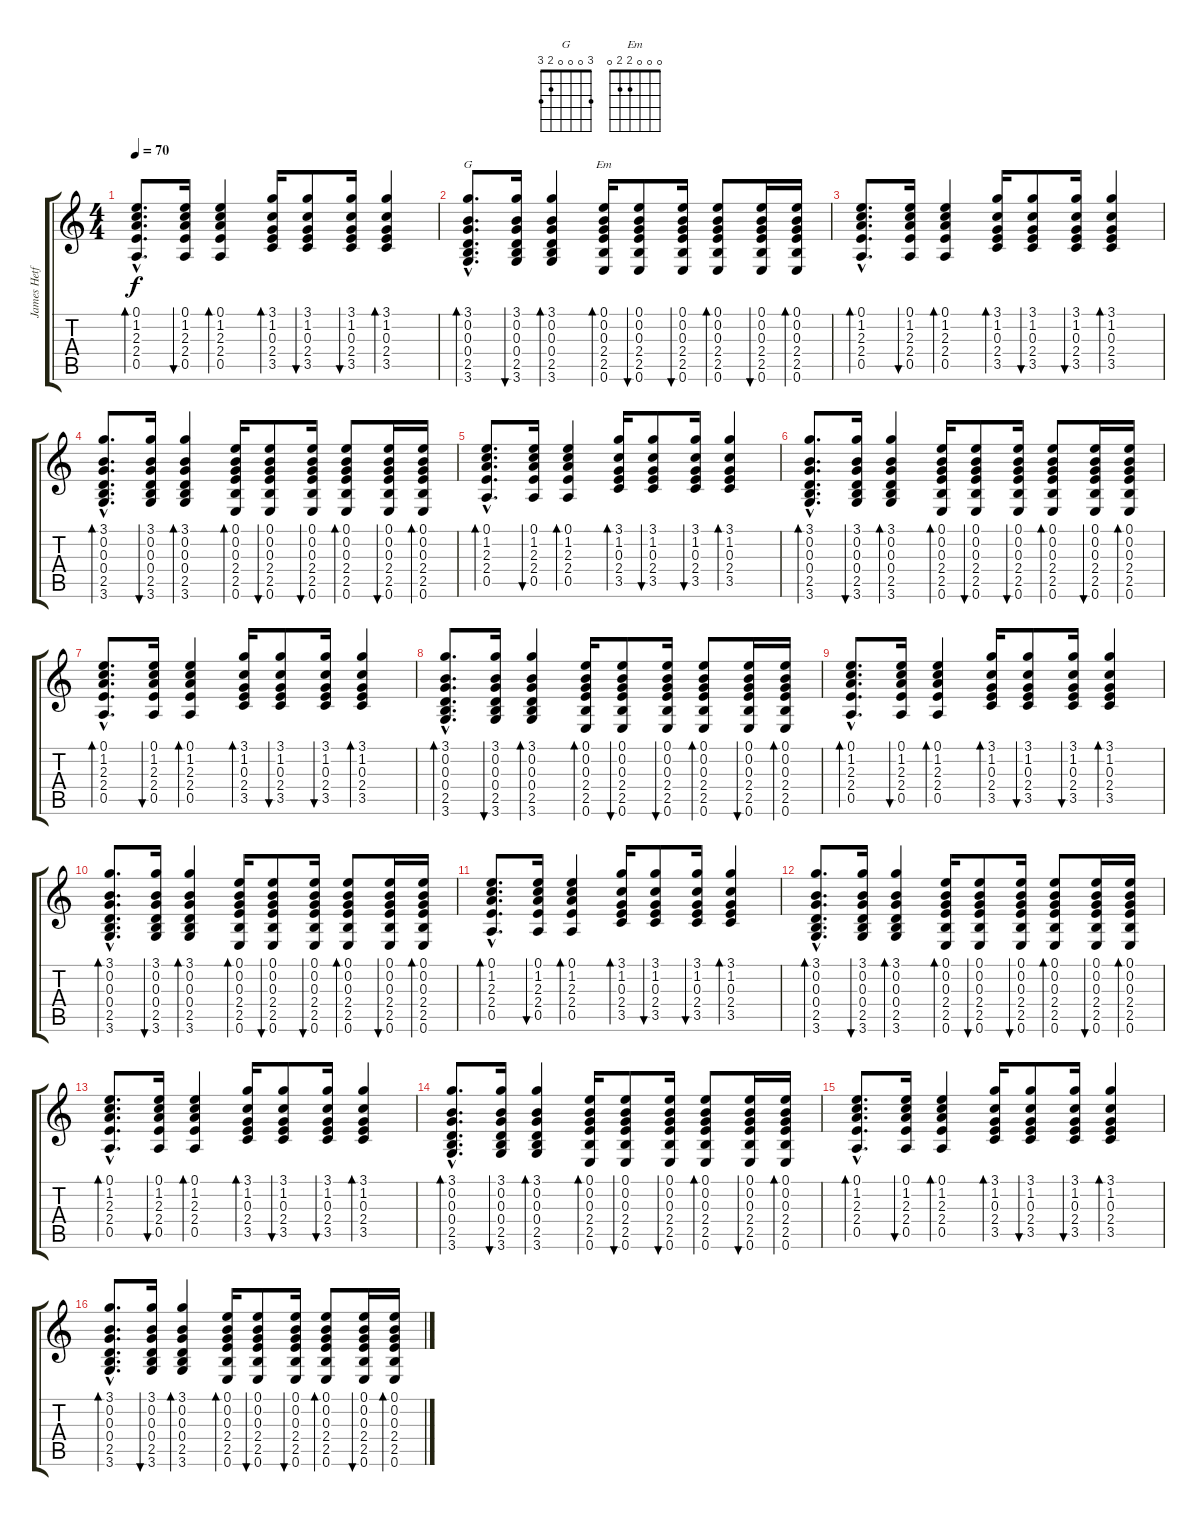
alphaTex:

\track ("James Hetfield (Acoustic Guitar)" "James Hetf") {instrument acousticguitarnylon}
\staff {score tabs}
\tuning (E4 B3 G3 D3 A2 E2) {hide}
\chord ("G" 3 0 0 0 2 3)
\chord ("Em" 0 0 0 2 2 0)
\ts (4 4)
\tempo 70
\clef g2
\ks c
(0.1{hac} 1.2{hac} 2.3{hac} 2.4{hac} 0.5{hac}).8{d bd 30 dy f} (0.1 1.2 2.3 2.4 0.5).16{bu 30} (0.1 1.2 2.3 2.4 0.5).4{bd 30} (3.1 1.2 0.3 2.4 3.5).16{bd 30} (3.1 1.2 0.3 2.4 3.5).8{bu 30} (3.1 1.2 0.3 2.4 3.5).16{bu 30} (3.1 1.2 0.3 2.4 3.5).4{bd 30} |
(3.1{hac} 0.2{hac} 0.3{hac} 0.4{hac} 2.5{hac} 3.6{hac}).8{d bd 30 ch "G"} (3.1 0.2 0.3 0.4 2.5 3.6).16{bu 30} (3.1 0.2 0.3 0.4 2.5 3.6).4{bd 30} (0.1 0.2 0.3 2.4 2.5 0.6).16{bd 30 ch "Em"} (0.1 0.2 0.3 2.4 2.5 0.6).8{bu 30} (0.1 0.2 0.3 2.4 2.5 0.6).16{bu 30} (0.1 0.2 0.3 2.4 2.5 0.6).8{bd 30} (0.1 0.2 0.3 2.4 2.5 0.6).16{bu 30} (0.1 0.2 0.3 2.4 2.5 0.6).16{bd 30} |
(0.1{hac} 1.2{hac} 2.3{hac} 2.4{hac} 0.5{hac}).8{d bd 30} (0.1 1.2 2.3 2.4 0.5).16{bu 30} (0.1 1.2 2.3 2.4 0.5).4{bd 30} (3.1 1.2 0.3 2.4 3.5).16{bd 30} (3.1 1.2 0.3 2.4 3.5).8{bu 30} (3.1 1.2 0.3 2.4 3.5).16{bu 30} (3.1 1.2 0.3 2.4 3.5).4{bd 30} |
(3.1{hac} 0.2{hac} 0.3{hac} 0.4{hac} 2.5{hac} 3.6{hac}).8{d bd 30} (3.1 0.2 0.3 0.4 2.5 3.6).16{bu 30} (3.1 0.2 0.3 0.4 2.5 3.6).4{bd 30} (0.1 0.2 0.3 2.4 2.5 0.6).16{bd 30} (0.1 0.2 0.3 2.4 2.5 0.6).8{bu 30} (0.1 0.2 0.3 2.4 2.5 0.6).16{bu 30} (0.1 0.2 0.3 2.4 2.5 0.6).8{bd 30} (0.1 0.2 0.3 2.4 2.5 0.6).16{bu 30} (0.1 0.2 0.3 2.4 2.5 0.6).16{bd 30} |
(0.1{hac} 1.2{hac} 2.3{hac} 2.4{hac} 0.5{hac}).8{d bd 30} (0.1 1.2 2.3 2.4 0.5).16{bu 30} (0.1 1.2 2.3 2.4 0.5).4{bd 30} (3.1 1.2 0.3 2.4 3.5).16{bd 30} (3.1 1.2 0.3 2.4 3.5).8{bu 30} (3.1 1.2 0.3 2.4 3.5).16{bu 30} (3.1 1.2 0.3 2.4 3.5).4{bd 30} |
(3.1{hac} 0.2{hac} 0.3{hac} 0.4{hac} 2.5{hac} 3.6{hac}).8{d bd 30} (3.1 0.2 0.3 0.4 2.5 3.6).16{bu 30} (3.1 0.2 0.3 0.4 2.5 3.6).4{bd 30} (0.1 0.2 0.3 2.4 2.5 0.6).16{bd 30} (0.1 0.2 0.3 2.4 2.5 0.6).8{bu 30} (0.1 0.2 0.3 2.4 2.5 0.6).16{bu 30} (0.1 0.2 0.3 2.4 2.5 0.6).8{bd 30} (0.1 0.2 0.3 2.4 2.5 0.6).16{bu 30} (0.1 0.2 0.3 2.4 2.5 0.6).16{bd 30} |
(0.1{hac} 1.2{hac} 2.3{hac} 2.4{hac} 0.5{hac}).8{d bd 30} (0.1 1.2 2.3 2.4 0.5).16{bu 30} (0.1 1.2 2.3 2.4 0.5).4{bd 30} (3.1 1.2 0.3 2.4 3.5).16{bd 30} (3.1 1.2 0.3 2.4 3.5).8{bu 30} (3.1 1.2 0.3 2.4 3.5).16{bu 30} (3.1 1.2 0.3 2.4 3.5).4{bd 30} |
(3.1{hac} 0.2{hac} 0.3{hac} 0.4{hac} 2.5{hac} 3.6{hac}).8{d bd 30} (3.1 0.2 0.3 0.4 2.5 3.6).16{bu 30} (3.1 0.2 0.3 0.4 2.5 3.6).4{bd 30} (0.1 0.2 0.3 2.4 2.5 0.6).16{bd 30} (0.1 0.2 0.3 2.4 2.5 0.6).8{bu 30} (0.1 0.2 0.3 2.4 2.5 0.6).16{bu 30} (0.1 0.2 0.3 2.4 2.5 0.6).8{bd 30} (0.1 0.2 0.3 2.4 2.5 0.6).16{bu 30} (0.1 0.2 0.3 2.4 2.5 0.6).16{bd 30} |
(0.1{hac} 1.2{hac} 2.3{hac} 2.4{hac} 0.5{hac}).8{d bd 30} (0.1 1.2 2.3 2.4 0.5).16{bu 30} (0.1 1.2 2.3 2.4 0.5).4{bd 30} (3.1 1.2 0.3 2.4 3.5).16{bd 30} (3.1 1.2 0.3 2.4 3.5).8{bu 30} (3.1 1.2 0.3 2.4 3.5).16{bu 30} (3.1 1.2 0.3 2.4 3.5).4{bd 30} |
(3.1{hac} 0.2{hac} 0.3{hac} 0.4{hac} 2.5{hac} 3.6{hac}).8{d bd 30} (3.1 0.2 0.3 0.4 2.5 3.6).16{bu 30} (3.1 0.2 0.3 0.4 2.5 3.6).4{bd 30} (0.1 0.2 0.3 2.4 2.5 0.6).16{bd 30} (0.1 0.2 0.3 2.4 2.5 0.6).8{bu 30} (0.1 0.2 0.3 2.4 2.5 0.6).16{bu 30} (0.1 0.2 0.3 2.4 2.5 0.6).8{bd 30} (0.1 0.2 0.3 2.4 2.5 0.6).16{bu 30} (0.1 0.2 0.3 2.4 2.5 0.6).16{bd 30} |
(0.1{hac} 1.2{hac} 2.3{hac} 2.4{hac} 0.5{hac}).8{d bd 30} (0.1 1.2 2.3 2.4 0.5).16{bu 30} (0.1 1.2 2.3 2.4 0.5).4{bd 30} (3.1 1.2 0.3 2.4 3.5).16{bd 30} (3.1 1.2 0.3 2.4 3.5).8{bu 30} (3.1 1.2 0.3 2.4 3.5).16{bu 30} (3.1 1.2 0.3 2.4 3.5).4{bd 30} |
(3.1{hac} 0.2{hac} 0.3{hac} 0.4{hac} 2.5{hac} 3.6{hac}).8{d bd 30} (3.1 0.2 0.3 0.4 2.5 3.6).16{bu 30} (3.1 0.2 0.3 0.4 2.5 3.6).4{bd 30} (0.1 0.2 0.3 2.4 2.5 0.6).16{bd 30} (0.1 0.2 0.3 2.4 2.5 0.6).8{bu 30} (0.1 0.2 0.3 2.4 2.5 0.6).16{bu 30} (0.1 0.2 0.3 2.4 2.5 0.6).8{bd 30} (0.1 0.2 0.3 2.4 2.5 0.6).16{bu 30} (0.1 0.2 0.3 2.4 2.5 0.6).16{bd 30} |
(0.1{hac} 1.2{hac} 2.3{hac} 2.4{hac} 0.5{hac}).8{d bd 30} (0.1 1.2 2.3 2.4 0.5).16{bu 30} (0.1 1.2 2.3 2.4 0.5).4{bd 30} (3.1 1.2 0.3 2.4 3.5).16{bd 30} (3.1 1.2 0.3 2.4 3.5).8{bu 30} (3.1 1.2 0.3 2.4 3.5).16{bu 30} (3.1 1.2 0.3 2.4 3.5).4{bd 30} |
(3.1{hac} 0.2{hac} 0.3{hac} 0.4{hac} 2.5{hac} 3.6{hac}).8{d bd 30} (3.1 0.2 0.3 0.4 2.5 3.6).16{bu 30} (3.1 0.2 0.3 0.4 2.5 3.6).4{bd 30} (0.1 0.2 0.3 2.4 2.5 0.6).16{bd 30} (0.1 0.2 0.3 2.4 2.5 0.6).8{bu 30} (0.1 0.2 0.3 2.4 2.5 0.6).16{bu 30} (0.1 0.2 0.3 2.4 2.5 0.6).8{bd 30} (0.1 0.2 0.3 2.4 2.5 0.6).16{bu 30} (0.1 0.2 0.3 2.4 2.5 0.6).16{bd 30} |
(0.1{hac} 1.2{hac} 2.3{hac} 2.4{hac} 0.5{hac}).8{d bd 30} (0.1 1.2 2.3 2.4 0.5).16{bu 30} (0.1 1.2 2.3 2.4 0.5).4{bd 30} (3.1 1.2 0.3 2.4 3.5).16{bd 30} (3.1 1.2 0.3 2.4 3.5).8{bu 30} (3.1 1.2 0.3 2.4 3.5).16{bu 30} (3.1 1.2 0.3 2.4 3.5).4{bd 30} |
(3.1{hac} 0.2{hac} 0.3{hac} 0.4{hac} 2.5{hac} 3.6{hac}).8{d bd 30} (3.1 0.2 0.3 0.4 2.5 3.6).16{bu 30} (3.1 0.2 0.3 0.4 2.5 3.6).4{bd 30} (0.1 0.2 0.3 2.4 2.5 0.6).16{bd 30} (0.1 0.2 0.3 2.4 2.5 0.6).8{bu 30} (0.1 0.2 0.3 2.4 2.5 0.6).16{bu 30} (0.1 0.2 0.3 2.4 2.5 0.6).8{bd 30} (0.1 0.2 0.3 2.4 2.5 0.6).16{bu 30} (0.1 0.2 0.3 2.4 2.5 0.6).16{bd 30}
